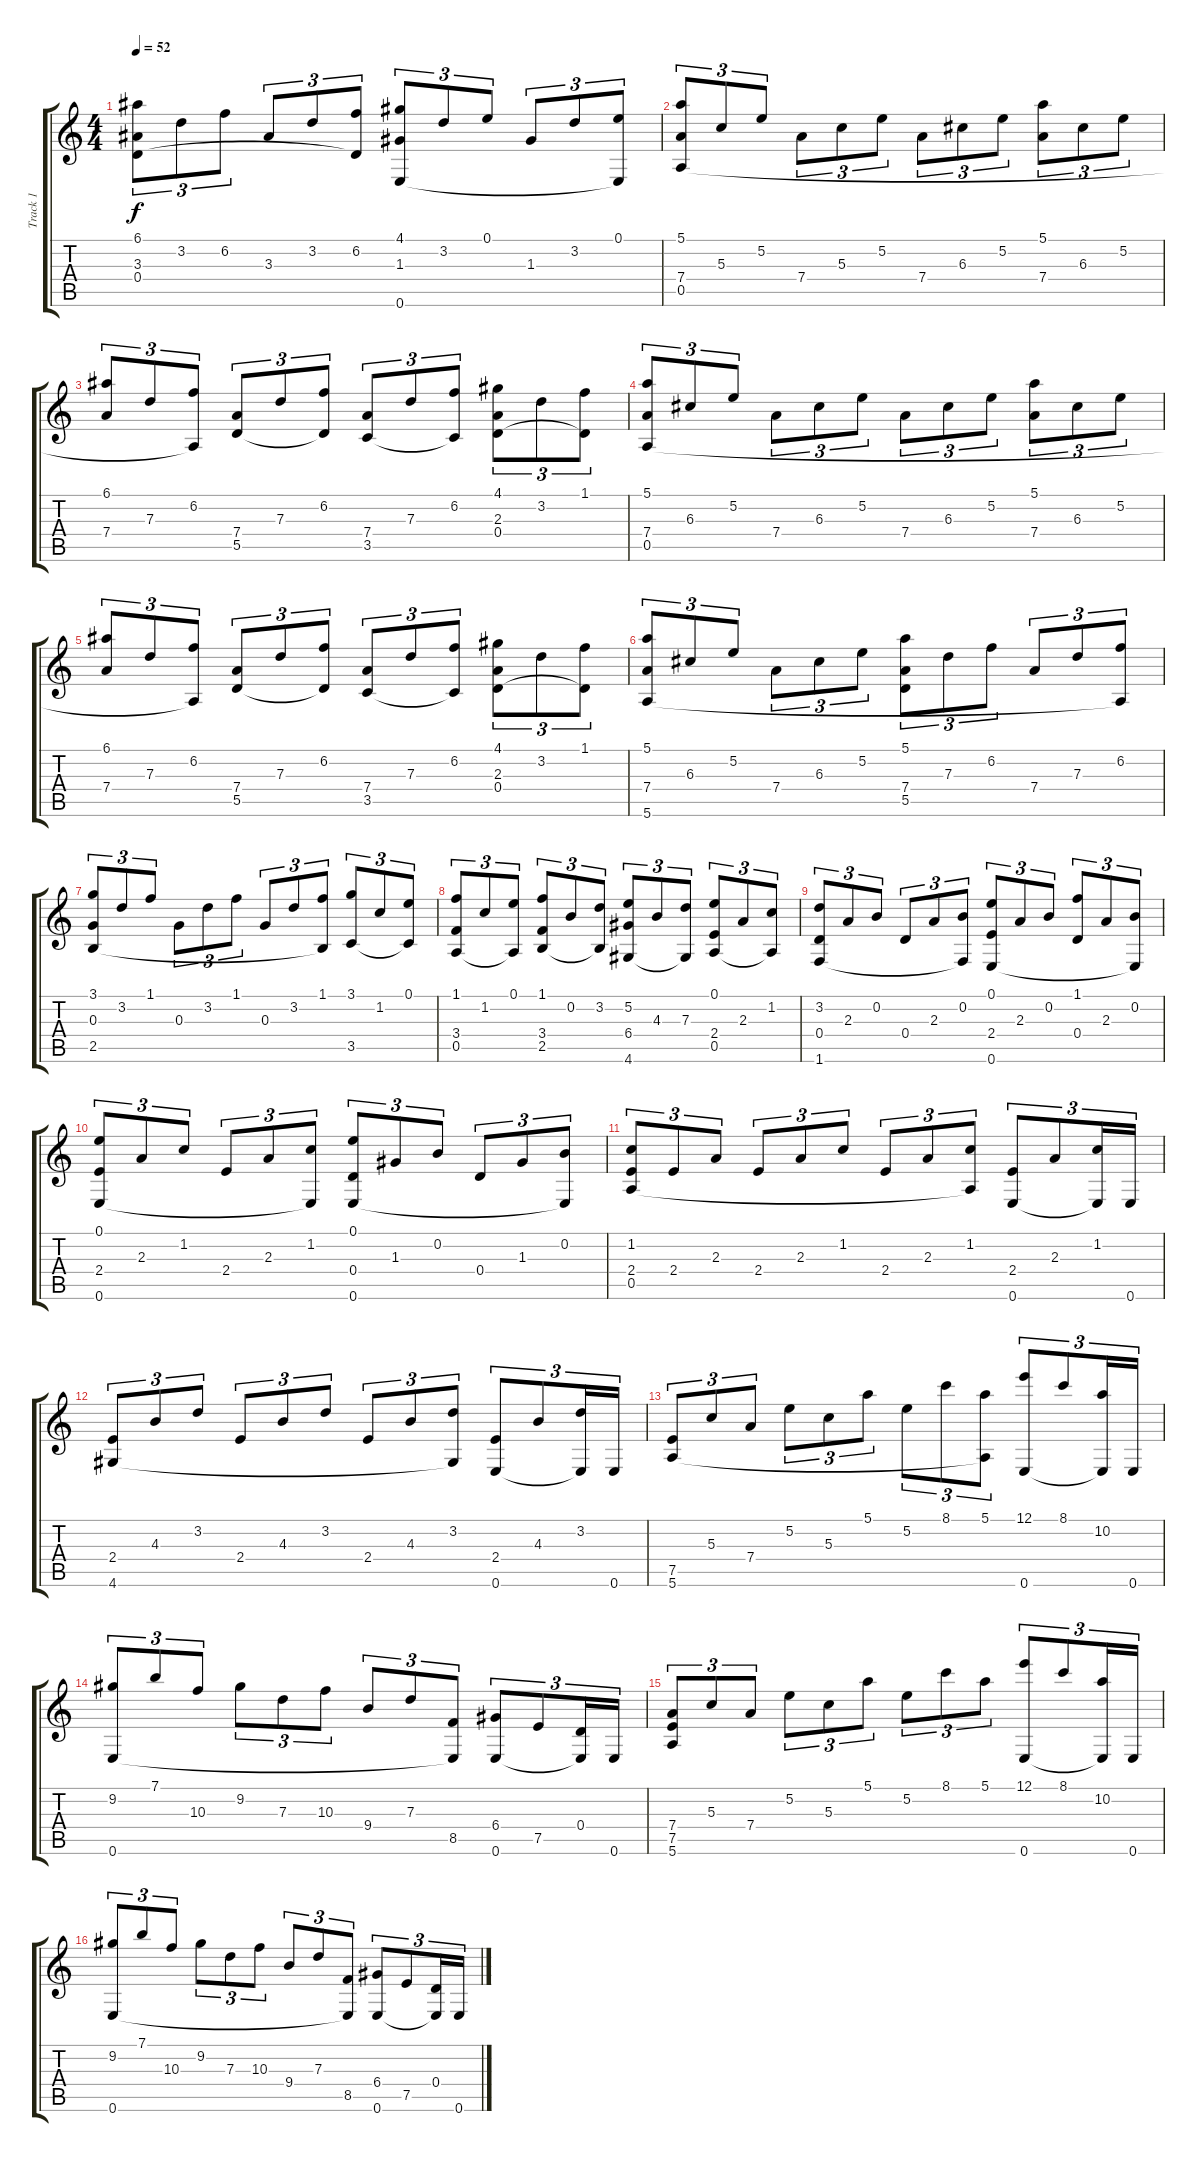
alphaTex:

\track ("Track 1" "Track 1") {instrument acousticguitarnylon}
\staff {score tabs}
\tuning (E4 B3 G3 D3 A2 E2) {hide}
\ts (4 4)
\tempo 52
\clef g2
\ks c
(6.1 3.3 0.4).8{tu (3 2) dy f} 3.2.8{tu (3 2)} 6.2.8{tu (3 2)} 3.3.8{tu (3 2)} 3.2.8{tu (3 2)} (6.2 0.4{t}).8{tu (3 2)} (4.1 1.3 0.6).8{tu (3 2)} 3.2.8{tu (3 2)} 0.1.8{tu (3 2)} 1.3.8{tu (3 2)} 3.2.8{tu (3 2)} (0.1 0.6{t}).8{tu (3 2)} |
(5.1 7.4 0.5).8{tu (3 2)} 5.3.8{tu (3 2)} 5.2.8{tu (3 2)} 7.4.8{tu (3 2)} 5.3.8{tu (3 2)} 5.2.8{tu (3 2)} 7.4.8{tu (3 2)} 6.3.8{tu (3 2)} 5.2.8{tu (3 2)} (5.1 7.4).8{tu (3 2)} 6.3.8{tu (3 2)} 5.2.8{tu (3 2)} |
(6.1 7.4).8{tu (3 2)} 7.3.8{tu (3 2)} (6.2 0.5{t}).8{tu (3 2)} (7.4 5.5).8{tu (3 2)} 7.3.8{tu (3 2)} (6.2 5.5{t}).8{tu (3 2)} (7.4 3.5).8{tu (3 2)} 7.3.8{tu (3 2)} (6.2 3.5{t}).8{tu (3 2)} (4.1 2.3 0.4).8{tu (3 2)} 3.2.8{tu (3 2)} (1.1 0.4{t}).8{tu (3 2)} |
(5.1 7.4 0.5).8{tu (3 2)} 6.3.8{tu (3 2)} 5.2.8{tu (3 2)} 7.4.8{tu (3 2)} 6.3.8{tu (3 2)} 5.2.8{tu (3 2)} 7.4.8{tu (3 2)} 6.3.8{tu (3 2)} 5.2.8{tu (3 2)} (5.1 7.4).8{tu (3 2)} 6.3.8{tu (3 2)} 5.2.8{tu (3 2)} |
(6.1 7.4).8{tu (3 2)} 7.3.8{tu (3 2)} (6.2 0.5{t}).8{tu (3 2)} (7.4 5.5).8{tu (3 2)} 7.3.8{tu (3 2)} (6.2 5.5{t}).8{tu (3 2)} (7.4 3.5).8{tu (3 2)} 7.3.8{tu (3 2)} (6.2 3.5{t}).8{tu (3 2)} (4.1 2.3 0.4).8{tu (3 2)} 3.2.8{tu (3 2)} (1.1 0.4{t}).8{tu (3 2)} |
(5.1 7.4 5.6).8{tu (3 2)} 6.3.8{tu (3 2)} 5.2.8{tu (3 2)} 7.4.8{tu (3 2)} 6.3.8{tu (3 2)} 5.2.8{tu (3 2)} (5.1 7.4 5.5).8{tu (3 2)} 7.3.8{tu (3 2)} 6.2.8{tu (3 2)} 7.4.8{tu (3 2)} 7.3.8{tu (3 2)} (6.2 5.6{t}).8{tu (3 2)} |
(3.1 0.3 2.5).8{tu (3 2)} 3.2.8{tu (3 2)} 1.1.8{tu (3 2)} 0.3.8{tu (3 2)} 3.2.8{tu (3 2)} 1.1.8{tu (3 2)} 0.3.8{tu (3 2)} 3.2.8{tu (3 2)} (1.1 2.5{t}).8{tu (3 2)} (3.1 3.5).8{tu (3 2)} 1.2.8{tu (3 2)} (0.1 3.5{t}).8{tu (3 2)} |
(1.1 3.4 0.5).8{tu (3 2)} 1.2.8{tu (3 2)} (0.1 0.5{t}).8{tu (3 2)} (1.1 3.4 2.5).8{tu (3 2)} 0.2.8{tu (3 2)} (3.2 2.5{t}).8{tu (3 2)} (5.2 6.4 4.6).8{tu (3 2)} 4.3.8{tu (3 2)} (7.3 4.6{t}).8{tu (3 2)} (0.1 2.4 0.5).8{tu (3 2)} 2.3.8{tu (3 2)} (1.2 0.5{t}).8{tu (3 2)} |
(3.2 0.4 1.6).8{tu (3 2)} 2.3.8{tu (3 2)} 0.2.8{tu (3 2)} 0.4.8{tu (3 2)} 2.3.8{tu (3 2)} (0.2 1.6{t}).8{tu (3 2)} (0.1 2.4 0.6).8{tu (3 2)} 2.3.8{tu (3 2)} 0.2.8{tu (3 2)} (1.1 0.4).8{tu (3 2)} 2.3.8{tu (3 2)} (0.2 0.6{t}).8{tu (3 2)} |
(0.1 2.4 0.6).8{tu (3 2)} 2.3.8{tu (3 2)} 1.2.8{tu (3 2)} 2.4.8{tu (3 2)} 2.3.8{tu (3 2)} (1.2 0.6{t}).8{tu (3 2)} (0.1 0.4 0.6).8{tu (3 2)} 1.3.8{tu (3 2)} 0.2.8{tu (3 2)} 0.4.8{tu (3 2)} 1.3.8{tu (3 2)} (0.2 0.6{t}).8{tu (3 2)} |
(1.2 2.4 0.5).8{tu (3 2)} 2.4.8{tu (3 2)} 2.3.8{tu (3 2)} 2.4.8{tu (3 2)} 2.3.8{tu (3 2)} 1.2.8{tu (3 2)} 2.4.8{tu (3 2)} 2.3.8{tu (3 2)} (1.2 0.5{t}).8{tu (3 2)} (2.4 0.6).8{tu (3 2)} 2.3.8{tu (3 2)} (1.2 0.6{t}).16{tu (3 2)} 0.6.16{tu (3 2)} |
(2.4 4.6).8{tu (3 2)} 4.3.8{tu (3 2)} 3.2.8{tu (3 2)} 2.4.8{tu (3 2)} 4.3.8{tu (3 2)} 3.2.8{tu (3 2)} 2.4.8{tu (3 2)} 4.3.8{tu (3 2)} (3.2 4.6{t}).8{tu (3 2)} (2.4 0.6).8{tu (3 2)} 4.3.8{tu (3 2)} (3.2 0.6{t}).16{tu (3 2)} 0.6.16{tu (3 2)} |
(7.5 5.6).8{tu (3 2)} 5.3.8{tu (3 2)} 7.4.8{tu (3 2)} 5.2.8{tu (3 2)} 5.3.8{tu (3 2)} 5.1.8{tu (3 2)} 5.2.8{tu (3 2)} 8.1.8{tu (3 2)} (5.1 5.6{t}).8{tu (3 2)} (12.1 0.6).8{tu (3 2)} 8.1.8{tu (3 2)} (10.2 0.6{t}).16{tu (3 2)} 0.6.16{tu (3 2)} |
(9.2 0.6).8{tu (3 2)} 7.1.8{tu (3 2)} 10.3.8{tu (3 2)} 9.2.8{tu (3 2)} 7.3.8{tu (3 2)} 10.3.8{tu (3 2)} 9.4.8{tu (3 2)} 7.3.8{tu (3 2)} (8.5 0.6{t}).8{tu (3 2)} (6.4 0.6).8{tu (3 2)} 7.5.8{tu (3 2)} (0.4 0.6{t}).16{tu (3 2)} 0.6.16{tu (3 2)} |
(7.4 7.5 5.6).8{tu (3 2)} 5.3.8{tu (3 2)} 7.4.8{tu (3 2)} 5.2.8{tu (3 2)} 5.3.8{tu (3 2)} 5.1.8{tu (3 2)} 5.2.8{tu (3 2)} 8.1.8{tu (3 2)} 5.1.8{tu (3 2)} (12.1 0.6).8{tu (3 2)} 8.1.8{tu (3 2)} (10.2 0.6{t}).16{tu (3 2)} 0.6.16{tu (3 2)} |
(9.2 0.6).8{tu (3 2)} 7.1.8{tu (3 2)} 10.3.8{tu (3 2)} 9.2.8{tu (3 2)} 7.3.8{tu (3 2)} 10.3.8{tu (3 2)} 9.4.8{tu (3 2)} 7.3.8{tu (3 2)} (8.5 0.6{t}).8{tu (3 2)} (6.4 0.6).8{tu (3 2)} 7.5.8{tu (3 2)} (0.4 0.6{t}).16{tu (3 2)} 0.6.16{tu (3 2)}
